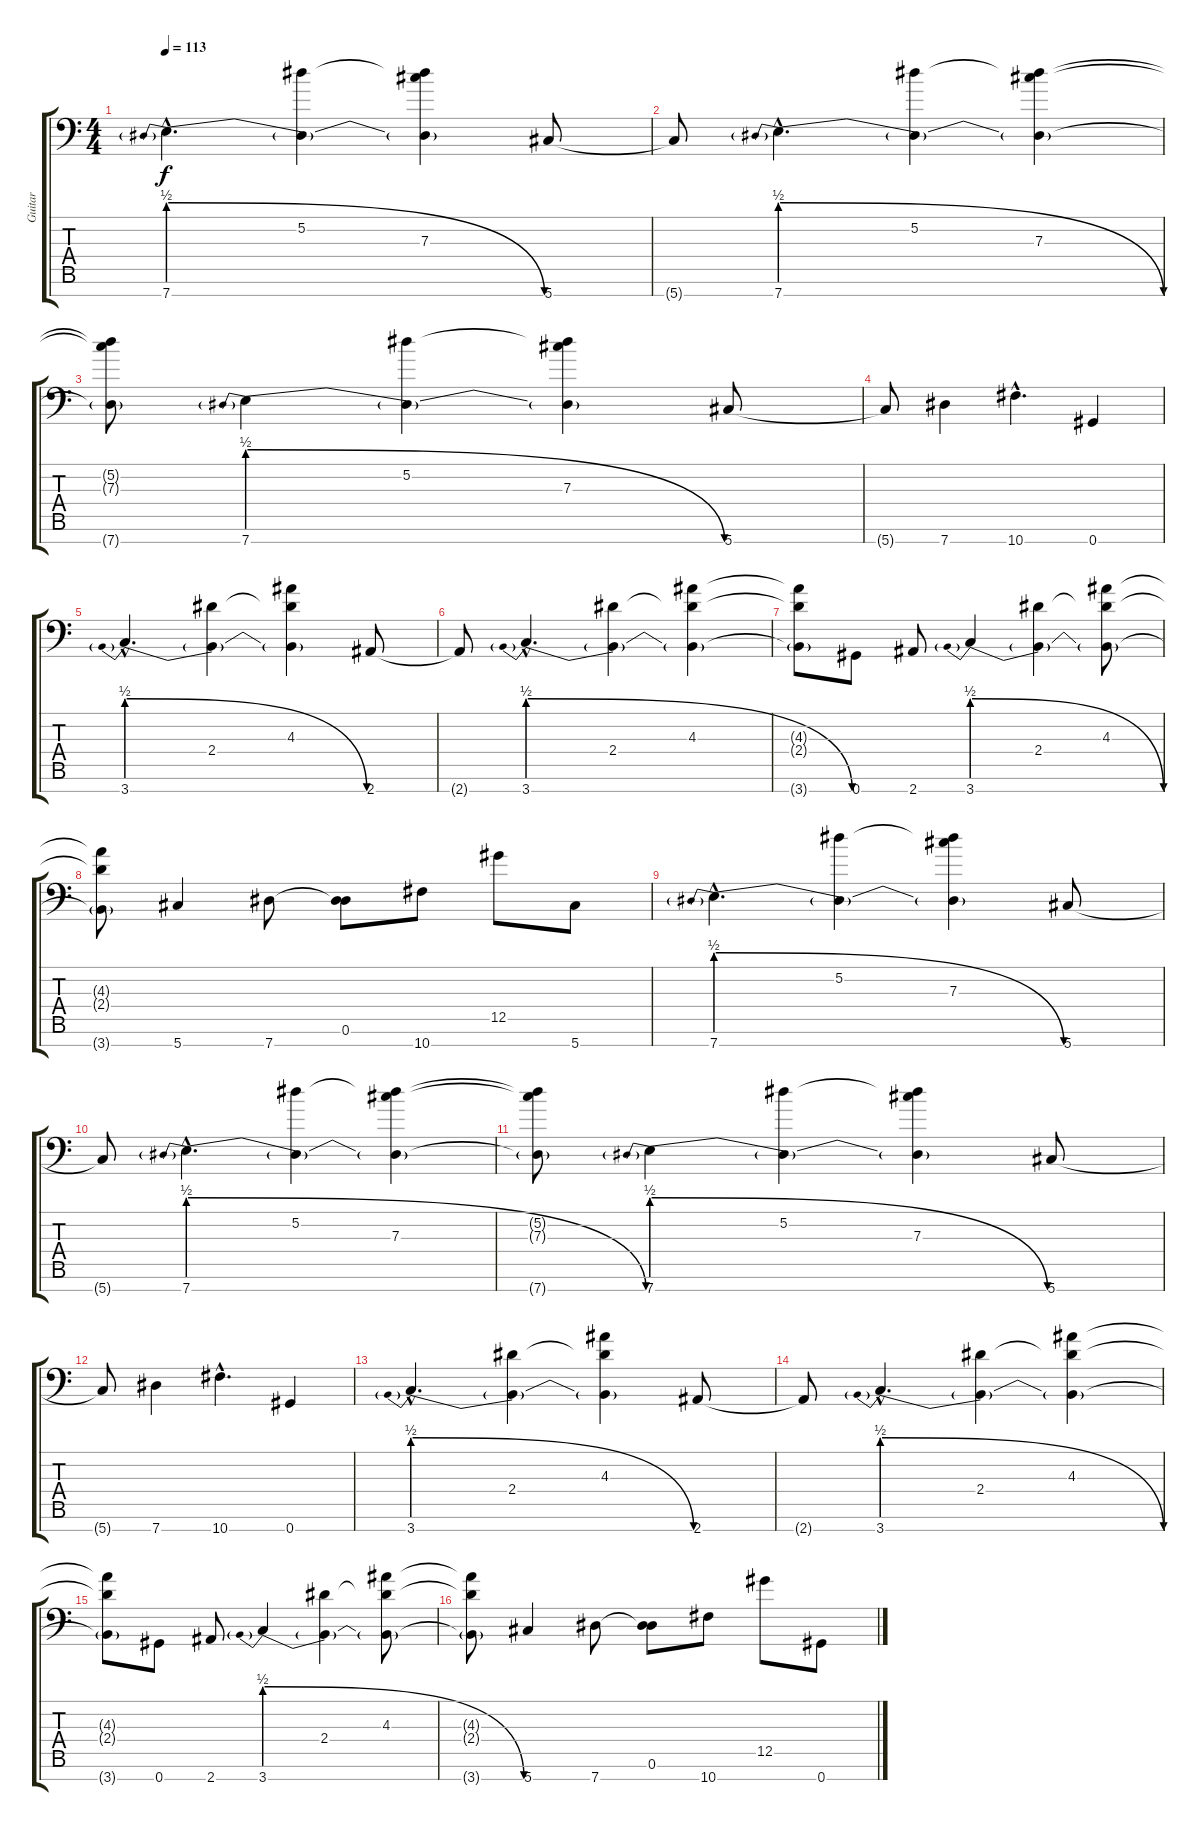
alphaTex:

\track ("Guitar" "Guitar") {instrument distortionguitar}
\staff {score tabs}
\tuning (Eb4 Bb3 Gb3 Db3 Ab2 Eb2 Ab1) {hide}
\ts (4 4)
\tempo 113
\clef f4
\ks c
7.7{be (prebendrelease 0 2 60 0) hac}.4{d dy f} (5.2 7.7{t}).4 (5.2{t} 7.3 7.7{t}).4 5.7.8 |
5.7{t}.8 7.7{be (prebendrelease 0 2 60 0) hac}.4{d} (5.2 7.7{t}).4 (5.2{t} 7.3 7.7{t}).4 |
(5.2{t} 7.3{t} 7.7{t}).8 7.7{be (prebendrelease 0 2 60 0)}.4 (5.2 7.7{t}).4 (5.2{t} 7.3 7.7{t}).4 5.7.8 |
5.7{t}.8 7.7.4 10.7{hac}.4{d} 0.7.4 |
3.7{be (prebendrelease 0 2 60 0) hac}.4{d} (2.4 3.7{t}).4 (4.3 2.4{t} 3.7{t}).4 2.7.8 |
2.7{t}.8 3.7{be (prebendrelease 0 2 60 0) hac}.4{d} (2.4 3.7{t}).4 (4.3 2.4{t} 3.7{t}).4 |
(4.3{t} 2.4{t} 3.7{t}).8 0.7.8 2.7.8 3.7{be (prebendrelease 0 2 60 0)}.4 (2.4 3.7{t}).4 (4.3 2.4{t} 3.7{t}).8 |
(4.3{t} 2.4{t} 3.7{t}).8 5.7.4 7.7.8 (0.6 7.7{t}).8 10.7.8 12.5.8 5.7.8 |
7.7{be (prebendrelease 0 2 60 0) hac}.4{d} (5.2 7.7{t}).4 (5.2{t} 7.3 7.7{t}).4 5.7.8 |
5.7{t}.8 7.7{be (prebendrelease 0 2 60 0) hac}.4{d} (5.2 7.7{t}).4 (5.2{t} 7.3 7.7{t}).4 |
(5.2{t} 7.3{t} 7.7{t}).8 7.7{be (prebendrelease 0 2 60 0)}.4 (5.2 7.7{t}).4 (5.2{t} 7.3 7.7{t}).4 5.7.8 |
5.7{t}.8 7.7.4 10.7{hac}.4{d} 0.7.4 |
3.7{be (prebendrelease 0 2 60 0) hac}.4{d} (2.4 3.7{t}).4 (4.3 2.4{t} 3.7{t}).4 2.7.8 |
2.7{t}.8 3.7{be (prebendrelease 0 2 60 0) hac}.4{d} (2.4 3.7{t}).4 (4.3 2.4{t} 3.7{t}).4 |
(4.3{t} 2.4{t} 3.7{t}).8 0.7.8 2.7.8 3.7{be (prebendrelease 0 2 60 0)}.4 (2.4 3.7{t}).4 (4.3 2.4{t} 3.7{t}).8 |
(4.3{t} 2.4{t} 3.7{t}).8 5.7.4 7.7.8 (0.6 7.7{t}).8 10.7.8 12.5.8 0.7.8
